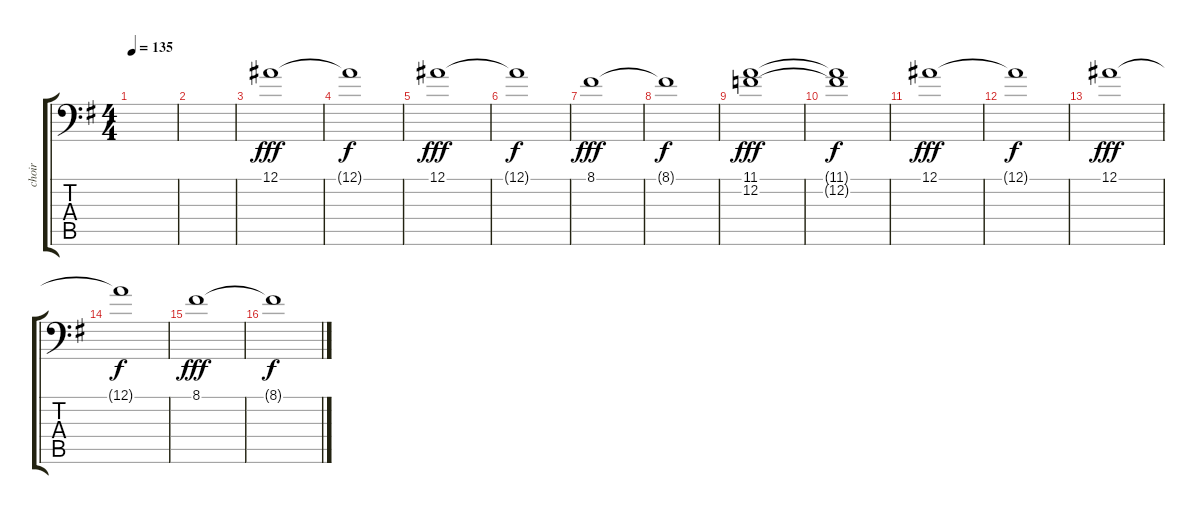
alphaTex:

\track ("choir" "choir") {instrument choiraahs}
\staff {score tabs}
\tuning (Bb3 F3 Db3 Ab2 Eb2 Bb1) {hide}
\ts (4 4)
\tempo 135
\clef f4
\ks eminor
|
|
12.1.1{dy fff} |
12.1{t}.1{dy f} |
12.1.1{dy fff} |
12.1{t}.1{dy f} |
8.1.1{dy fff} |
8.1{t}.1{dy f} |
(11.1 12.2).1{dy fff} |
(11.1{t} 12.2{t}).1{dy f} |
12.1.1{dy fff} |
12.1{t}.1{dy f} |
12.1.1{dy fff} |
12.1{t}.1{dy f} |
8.1.1{dy fff} |
8.1{t}.1{dy f}
